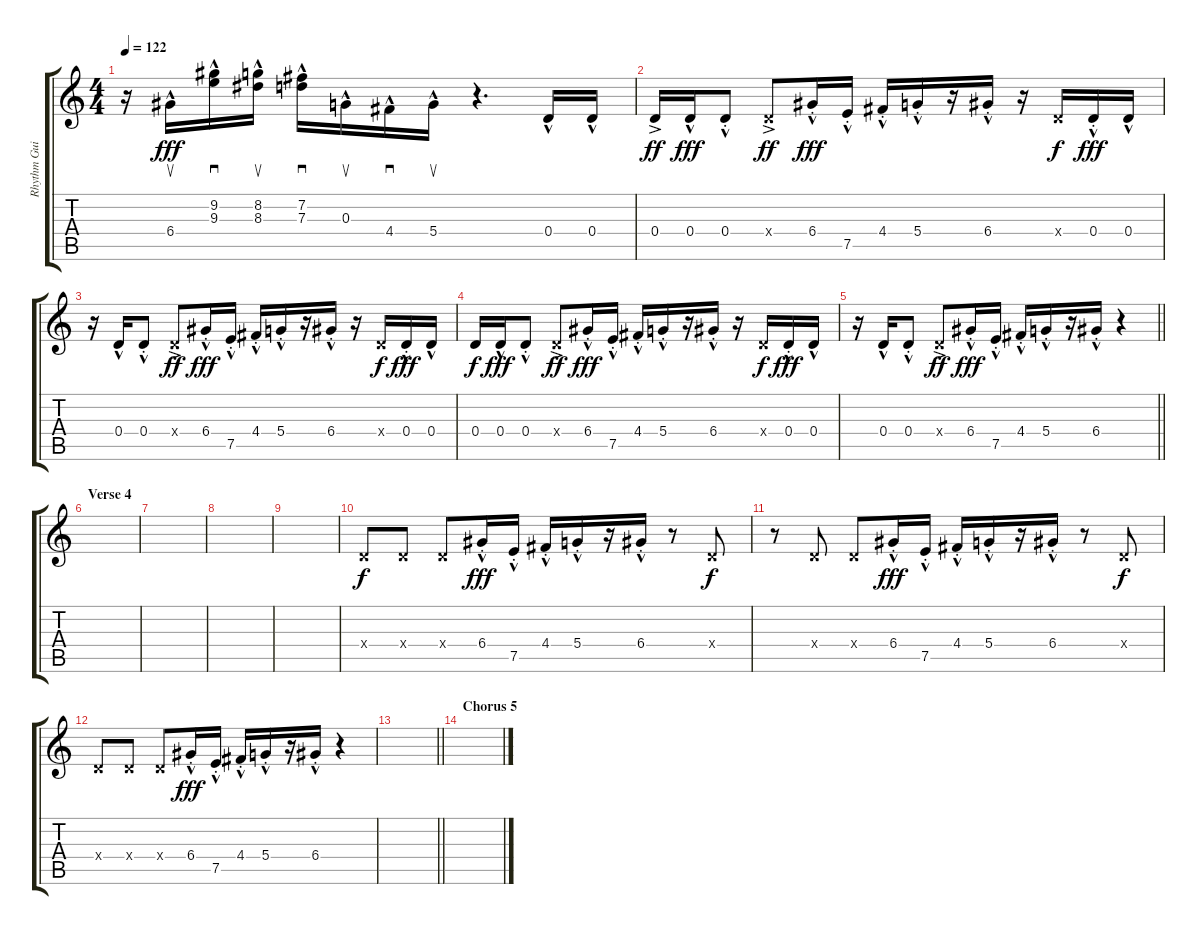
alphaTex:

\track ("Rhythm Guitar" "Rhythm Gui") {instrument electricguitarmuted}
\staff {score tabs}
\tuning (E4 B3 G3 D3 A2 E2) {hide}
\ts (4 4)
\tempo 122
\clef g2
\ks c
r.16{dy fff} 6.4{hac}.16{su} (9.2{hac} 9.3{hac}).16{sd} (8.2{hac} 8.3{hac}).16{su} (7.2{hac} 7.3{hac}).16{sd} 0.3{hac}.16{su} 4.4{hac}.16{sd} 5.4{hac}.16{su} r.4{d} 0.4{hac}.16 0.4{hac}.16 |
0.4{ac}.16{dy ff} 0.4{hac}.16{dy fff} 0.4{hac st}.8 0.4{ac x}.8{dy ff} 6.4{hac st}.16{dy fff} 7.5{hac st}.16 4.4{hac st}.16 5.4{hac st}.16 r.16 6.4{hac st}.16 r.16 0.4{x}.16{dy f} 0.4{hac st}.16{dy fff} 0.4{hac}.16 |
r.16 0.4{hac}.16 0.4{hac st}.8 0.4{ac x}.8{dy ff} 6.4{hac st}.16{dy fff} 7.5{hac st}.16 4.4{hac st}.16 5.4{hac st}.16 r.16 6.4{hac st}.16 r.16 0.4{x}.16{dy f} 0.4{hac st}.16{dy fff} 0.4{hac}.16 |
0.4.16{dy f} 0.4{hac}.16{dy fff} 0.4{hac st}.8 0.4{ac x}.8{dy ff} 6.4{hac st}.16{dy fff} 7.5{hac st}.16 4.4{hac st}.16 5.4{hac st}.16 r.16 6.4{hac st}.16 r.16 0.4{x}.16{dy f} 0.4{hac st}.16{dy fff} 0.4{hac}.16 |
\barLineRight lightlight
r.16 0.4{hac}.16 0.4{hac st}.8 0.4{ac x}.8{dy ff} 6.4{hac st}.16{dy fff} 7.5{hac st}.16 4.4{hac st}.16 5.4{hac st}.16 r.16 6.4{hac st}.16 r.4 |
\section ("" "Verse 4")
|
|
|
|
0.4{x}.8{dy f} 0.4{x}.8 0.4{x}.8 6.4{hac st}.16{dy fff} 7.5{hac st}.16 4.4{hac st}.16 5.4{hac st}.16 r.16 6.4{hac st}.16 r.8 0.4{x}.8{dy f} |
r.8 0.4{x}.8 0.4{x}.8 6.4{hac st}.16{dy fff} 7.5{hac st}.16 4.4{hac st}.16 5.4{hac st}.16 r.16 6.4{hac st}.16 r.8 0.4{x}.8{dy f} |
0.4{x}.8 0.4{x}.8 0.4{x}.8 6.4{hac st}.16{dy fff} 7.5{hac st}.16 4.4{hac st}.16 5.4{hac st}.16 r.16 6.4{hac st}.16 r.4 |
\barLineRight lightlight
|
\section ("" "Chorus 5")
